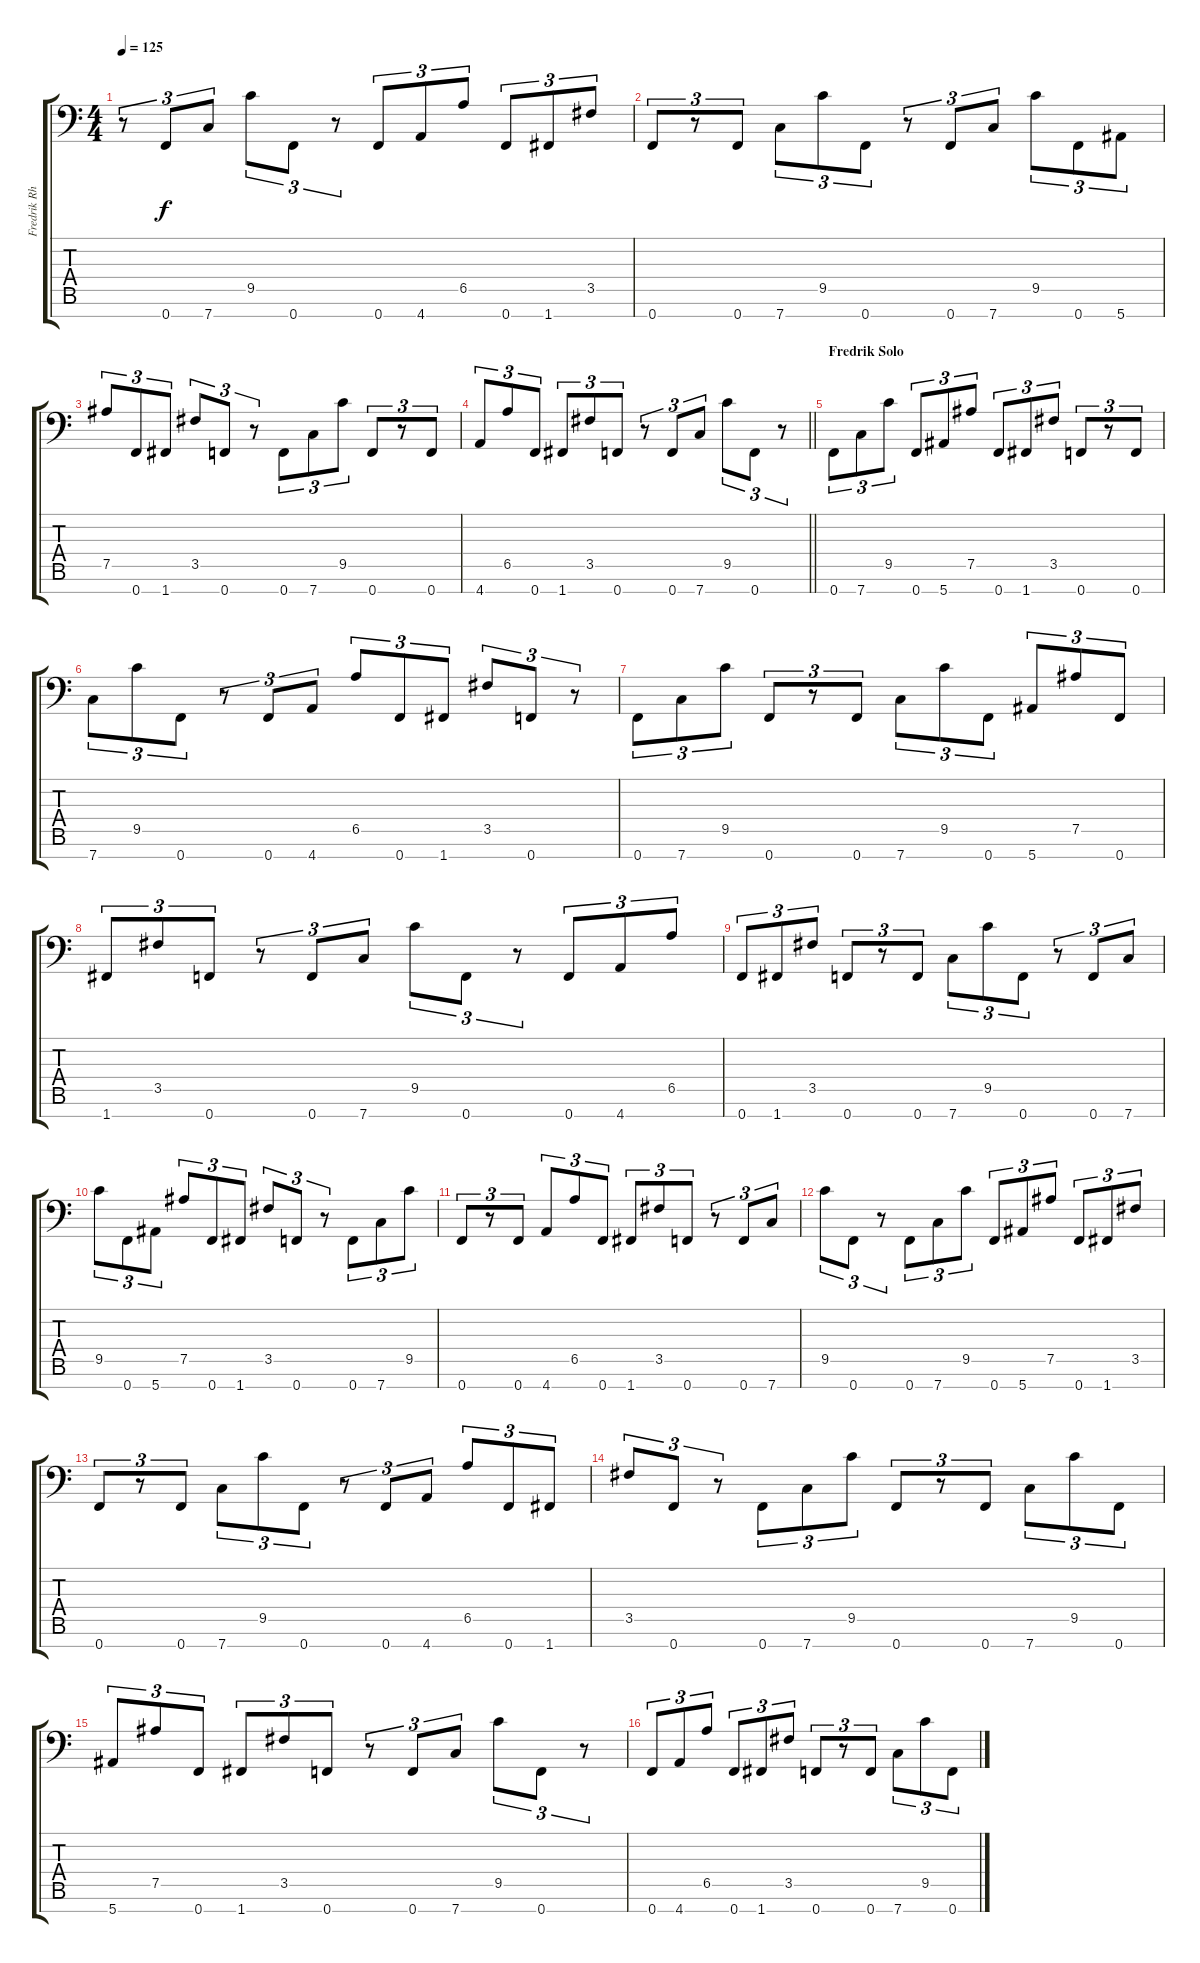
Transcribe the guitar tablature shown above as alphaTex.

\track ("Fredrik Rhythm" "Fredrik Rh") {instrument distortionguitar}
\staff {score tabs}
\tuning (Bb3 Gb3 Db3 Ab2 Eb2 Bb1 F1) {hide}
\ts (4 4)
\tempo 125
\clef f4
\ks c
r.8{tu (3 2) dy f} 0.7.8{tu (3 2)} 7.7.8{tu (3 2)} 9.5.8{tu (3 2)} 0.7.8{tu (3 2)} r.8{tu (3 2)} 0.7.8{tu (3 2)} 4.7.8{tu (3 2)} 6.5.8{tu (3 2)} 0.7.8{tu (3 2)} 1.7.8{tu (3 2)} 3.5.8{tu (3 2)} |
0.7.8{tu (3 2)} r.8{tu (3 2)} 0.7.8{tu (3 2)} 7.7.8{tu (3 2)} 9.5.8{tu (3 2)} 0.7.8{tu (3 2)} r.8{tu (3 2)} 0.7.8{tu (3 2)} 7.7.8{tu (3 2)} 9.5.8{tu (3 2)} 0.7.8{tu (3 2)} 5.7.8{tu (3 2)} |
7.5.8{tu (3 2)} 0.7.8{tu (3 2)} 1.7.8{tu (3 2)} 3.5.8{tu (3 2)} 0.7.8{tu (3 2)} r.8{tu (3 2)} 0.7.8{tu (3 2)} 7.7.8{tu (3 2)} 9.5.8{tu (3 2)} 0.7.8{tu (3 2)} r.8{tu (3 2)} 0.7.8{tu (3 2)} |
\barLineRight lightlight
4.7.8{tu (3 2)} 6.5.8{tu (3 2)} 0.7.8{tu (3 2)} 1.7.8{tu (3 2)} 3.5.8{tu (3 2)} 0.7.8{tu (3 2)} r.8{tu (3 2)} 0.7.8{tu (3 2)} 7.7.8{tu (3 2)} 9.5.8{tu (3 2)} 0.7.8{tu (3 2)} r.8{tu (3 2)} |
\section ("" "Fredrik Solo")
0.7.8{tu (3 2)} 7.7.8{tu (3 2)} 9.5.8{tu (3 2)} 0.7.8{tu (3 2)} 5.7.8{tu (3 2)} 7.5.8{tu (3 2)} 0.7.8{tu (3 2)} 1.7.8{tu (3 2)} 3.5.8{tu (3 2)} 0.7.8{tu (3 2)} r.8{tu (3 2)} 0.7.8{tu (3 2)} |
7.7.8{tu (3 2)} 9.5.8{tu (3 2)} 0.7.8{tu (3 2)} r.8{tu (3 2)} 0.7.8{tu (3 2)} 4.7.8{tu (3 2)} 6.5.8{tu (3 2)} 0.7.8{tu (3 2)} 1.7.8{tu (3 2)} 3.5.8{tu (3 2)} 0.7.8{tu (3 2)} r.8{tu (3 2)} |
0.7.8{tu (3 2)} 7.7.8{tu (3 2)} 9.5.8{tu (3 2)} 0.7.8{tu (3 2)} r.8{tu (3 2)} 0.7.8{tu (3 2)} 7.7.8{tu (3 2)} 9.5.8{tu (3 2)} 0.7.8{tu (3 2)} 5.7.8{tu (3 2)} 7.5.8{tu (3 2)} 0.7.8{tu (3 2)} |
1.7.8{tu (3 2)} 3.5.8{tu (3 2)} 0.7.8{tu (3 2)} r.8{tu (3 2)} 0.7.8{tu (3 2)} 7.7.8{tu (3 2)} 9.5.8{tu (3 2)} 0.7.8{tu (3 2)} r.8{tu (3 2)} 0.7.8{tu (3 2)} 4.7.8{tu (3 2)} 6.5.8{tu (3 2)} |
0.7.8{tu (3 2)} 1.7.8{tu (3 2)} 3.5.8{tu (3 2)} 0.7.8{tu (3 2)} r.8{tu (3 2)} 0.7.8{tu (3 2)} 7.7.8{tu (3 2)} 9.5.8{tu (3 2)} 0.7.8{tu (3 2)} r.8{tu (3 2)} 0.7.8{tu (3 2)} 7.7.8{tu (3 2)} |
9.5.8{tu (3 2)} 0.7.8{tu (3 2)} 5.7.8{tu (3 2)} 7.5.8{tu (3 2)} 0.7.8{tu (3 2)} 1.7.8{tu (3 2)} 3.5.8{tu (3 2)} 0.7.8{tu (3 2)} r.8{tu (3 2)} 0.7.8{tu (3 2)} 7.7.8{tu (3 2)} 9.5.8{tu (3 2)} |
0.7.8{tu (3 2)} r.8{tu (3 2)} 0.7.8{tu (3 2)} 4.7.8{tu (3 2)} 6.5.8{tu (3 2)} 0.7.8{tu (3 2)} 1.7.8{tu (3 2)} 3.5.8{tu (3 2)} 0.7.8{tu (3 2)} r.8{tu (3 2)} 0.7.8{tu (3 2)} 7.7.8{tu (3 2)} |
9.5.8{tu (3 2)} 0.7.8{tu (3 2)} r.8{tu (3 2)} 0.7.8{tu (3 2)} 7.7.8{tu (3 2)} 9.5.8{tu (3 2)} 0.7.8{tu (3 2)} 5.7.8{tu (3 2)} 7.5.8{tu (3 2)} 0.7.8{tu (3 2)} 1.7.8{tu (3 2)} 3.5.8{tu (3 2)} |
0.7.8{tu (3 2)} r.8{tu (3 2)} 0.7.8{tu (3 2)} 7.7.8{tu (3 2)} 9.5.8{tu (3 2)} 0.7.8{tu (3 2)} r.8{tu (3 2)} 0.7.8{tu (3 2)} 4.7.8{tu (3 2)} 6.5.8{tu (3 2)} 0.7.8{tu (3 2)} 1.7.8{tu (3 2)} |
3.5.8{tu (3 2)} 0.7.8{tu (3 2)} r.8{tu (3 2)} 0.7.8{tu (3 2)} 7.7.8{tu (3 2)} 9.5.8{tu (3 2)} 0.7.8{tu (3 2)} r.8{tu (3 2)} 0.7.8{tu (3 2)} 7.7.8{tu (3 2)} 9.5.8{tu (3 2)} 0.7.8{tu (3 2)} |
5.7.8{tu (3 2)} 7.5.8{tu (3 2)} 0.7.8{tu (3 2)} 1.7.8{tu (3 2)} 3.5.8{tu (3 2)} 0.7.8{tu (3 2)} r.8{tu (3 2)} 0.7.8{tu (3 2)} 7.7.8{tu (3 2)} 9.5.8{tu (3 2)} 0.7.8{tu (3 2)} r.8{tu (3 2)} |
0.7.8{tu (3 2)} 4.7.8{tu (3 2)} 6.5.8{tu (3 2)} 0.7.8{tu (3 2)} 1.7.8{tu (3 2)} 3.5.8{tu (3 2)} 0.7.8{tu (3 2)} r.8{tu (3 2)} 0.7.8{tu (3 2)} 7.7.8{tu (3 2)} 9.5.8{tu (3 2)} 0.7.8{tu (3 2)}
